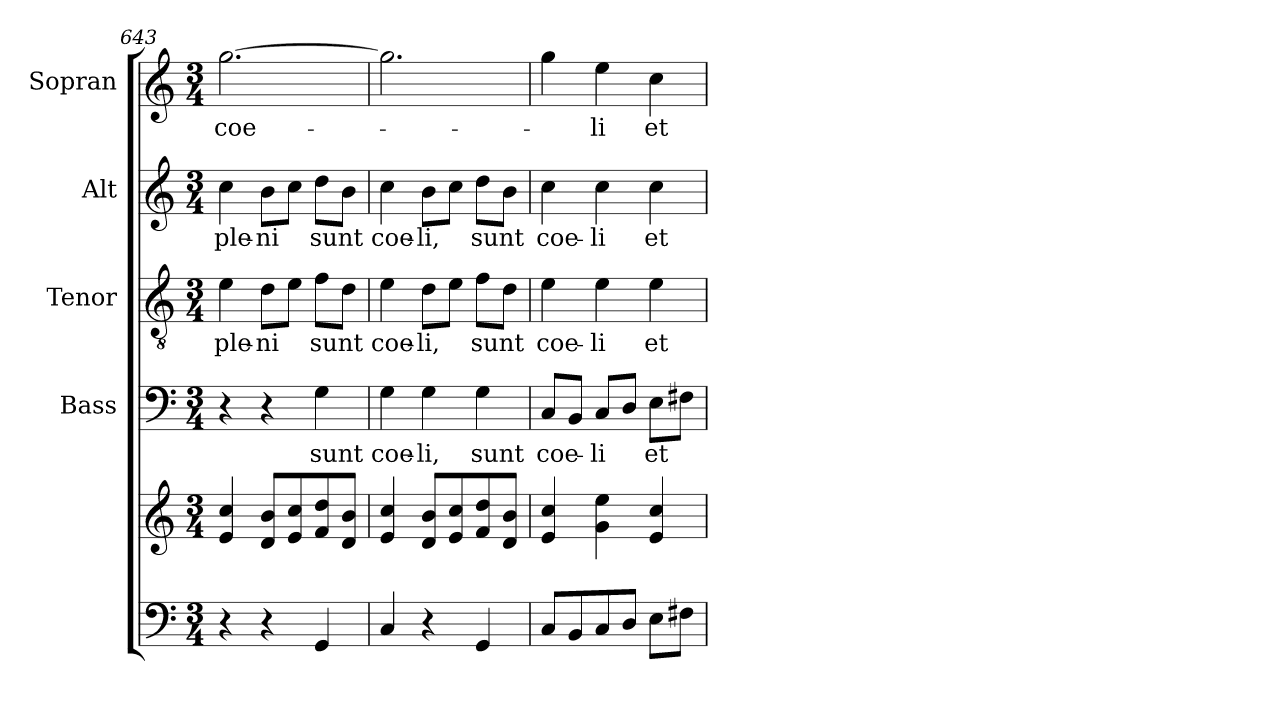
**kern	**kern	**kern	**text	**kern	**text	**kern	**text	**kern	**text
*part5	*part5	*part4	*part4	*part3	*part3	*part2	*part2	*part1	*part1
*staff6	*staff5	*staff4	*staff4	*staff3	*staff3	*staff2	*staff2	*staff1	*staff1
*	*	*I"Bass	*	*I"Tenor	*	*I"Alt	*	*I"Sopran	*
*	*	*I'B.	*	*I'T.	*	*I'A.	*	*I'S.	*
*clefF4	*clefG2	*clefF4	*	*clefGv2	*	*clefG2	*	*clefG2	*
*k[]	*k[]	*k[]	*	*k[]	*	*k[]	*	*k[]	*
*C:	*C:	*C:	*	*C:	*	*C:	*	*C:	*
*M3/4	*M3/4	*M3/4	*	*M3/4	*	*M3/4	*	*M3/4	*
=643	=643	=643	=643	=643	=643	=643	=643	=643	=643
!	!	!	!	!	!LO:LY:b	!	!LO:LY:b	!	!LO:LY:b
4r	4e/ 4cc/	4r	.	4e\	ple-	4cc\	ple-	[2.gg\	coe-
!	!	!	!	!	!LO:LY:b	!	!LO:LY:b	!	!
4r	8d/ 8b/L	4r	.	8d\L	-ni	8b\L	-ni	.	.
.	8e/ 8cc/	.	.	8e\J	.	8cc\J	.	.	.
!	!	!	!LO:LY:b	!	!LO:LY:b	!	!LO:LY:b	!	!
4GG/	8f/ 8dd/	4G\	sunt	8f\L	sunt	8dd\L	sunt	.	.
.	8d/ 8b/J	.	.	8d\J	.	8b\J	.	.	.
=644	=644	=644	=644	=644	=644	=644	=644	=644	=644
!	!	!	!LO:LY:b	!	!LO:LY:b	!	!LO:LY:b	!	!
4C/	4e/ 4cc/	4G\	coe-	4e\	coe-	4cc\	coe-	2.gg\]	.
!	!	!	!LO:LY:b	!	!LO:LY:b	!	!LO:LY:b	!	!
4r	8d/ 8b/L	4G\	-li,	8d\L	-li,	8b\L	-li,	.	.
.	8e/ 8cc/	.	.	8e\J	.	8cc\J	.	.	.
!	!	!	!LO:LY:b	!	!LO:LY:b	!	!LO:LY:b	!	!
4GG/	8f/ 8dd/	4G\	sunt	8f\L	sunt	8dd\L	sunt	.	.
.	8d/ 8b/J	.	.	8d\J	.	8b\J	.	.	.
=645	=645	=645	=645	=645	=645	=645	=645	=645	=645
!	!	!	!LO:LY:b	!	!LO:LY:b	!	!LO:LY:b	!	!
8C/L	4e/ 4cc/	8C/L	coe-	4e\	coe-	4cc\	coe-	4gg\	.
8BB/	.	8BB/J	.	.	.	.	.	.	.
!	!	!	!LO:LY:b	!	!LO:LY:b	!	!LO:LY:b	!	!LO:LY:b
8C/	4g\ 4ee\	8C/L	-li	4e\	-li	4cc\	-li	4ee\	-li
8D/J	.	8D/J	.	.	.	.	.	.	.
!	!	!	!LO:LY:b	!	!LO:LY:b	!	!LO:LY:b	!	!LO:LY:b
8E\L	4e/ 4cc/	8E\L	et	4e\	et	4cc\	et	4cc\	et
8F#X\J	.	8F#X\J	.	.	.	.	.	.	.
=	=	=	=	=	=	=	=	=	=
*-	*-	*-	*-	*-	*-	*-	*-	*-	*-
